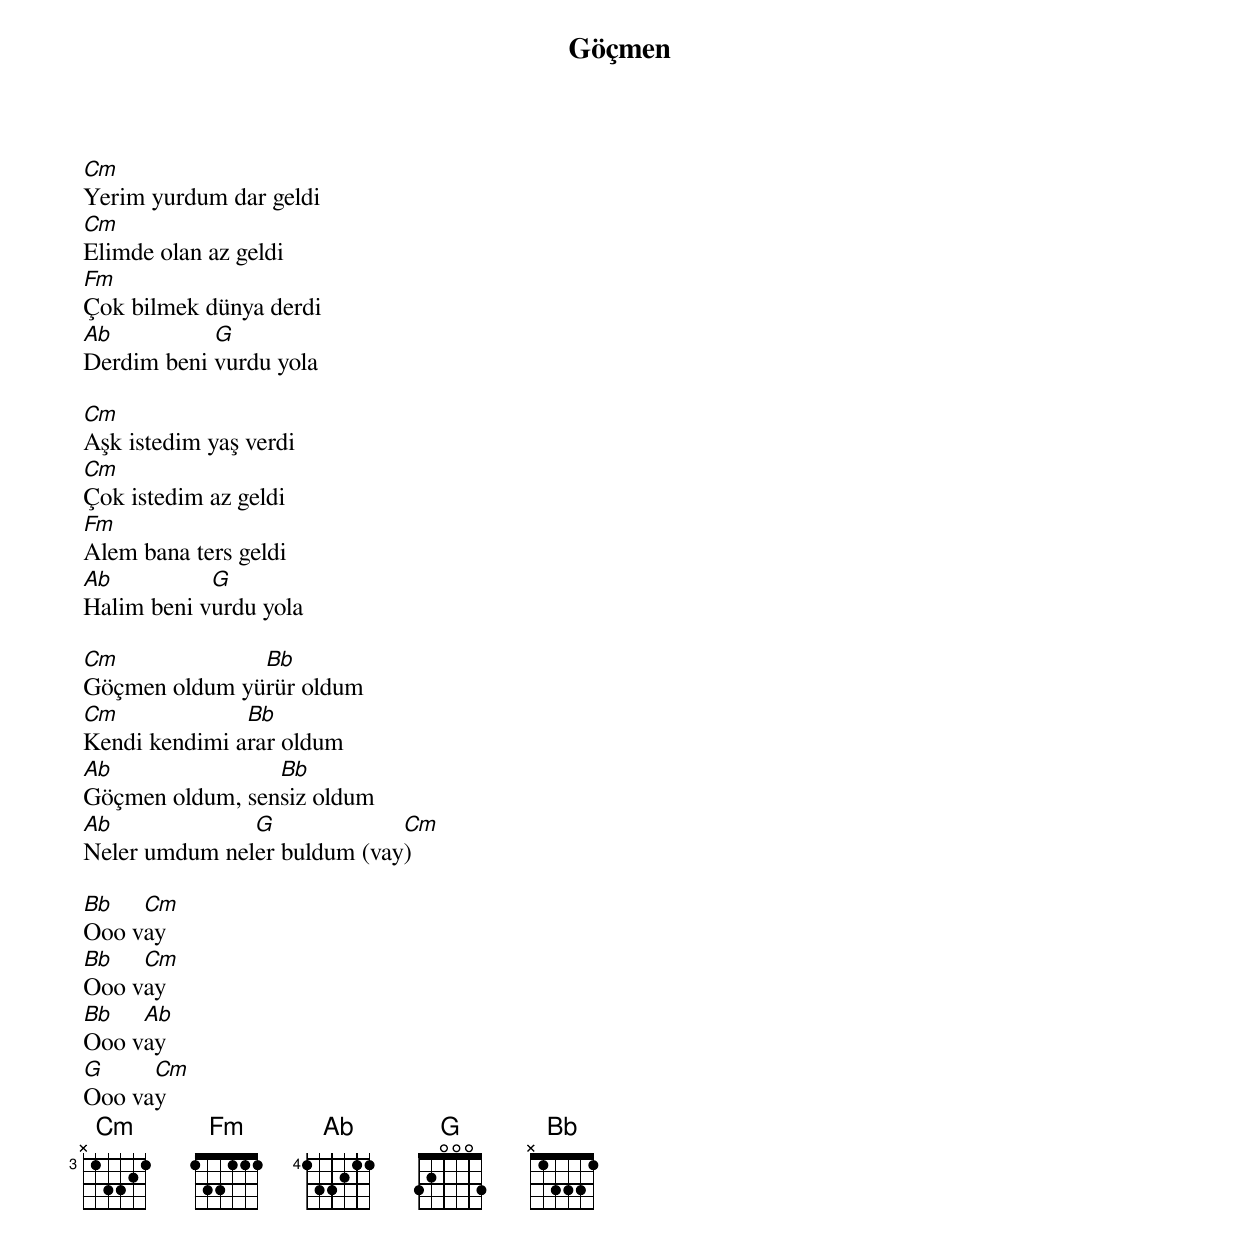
{title: Göçmen}
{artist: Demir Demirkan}

Cm
Yerim yurdum dar geldi
Cm
Elimde olan az geldi
Fm
Çok bilmek dünya derdi
Ab          G
Derdim beni vurdu yola

Cm
Aşk istedim yaş verdi
Cm
Çok istedim az geldi
Fm
Alem bana ters geldi
Ab          G
Halim beni vurdu yola

Cm             Bb
Göçmen oldum yürür oldum
Cm             Bb
Kendi kendimi arar oldum
Ab               Bb
Göçmen oldum, sensiz oldum
Ab             G             Cm
Neler umdum neler buldum (vay)

Bb   Cm
Ooo vay
Bb   Cm
Ooo vay
Bb   Ab
Ooo vay
G     Cm
Ooo vay
